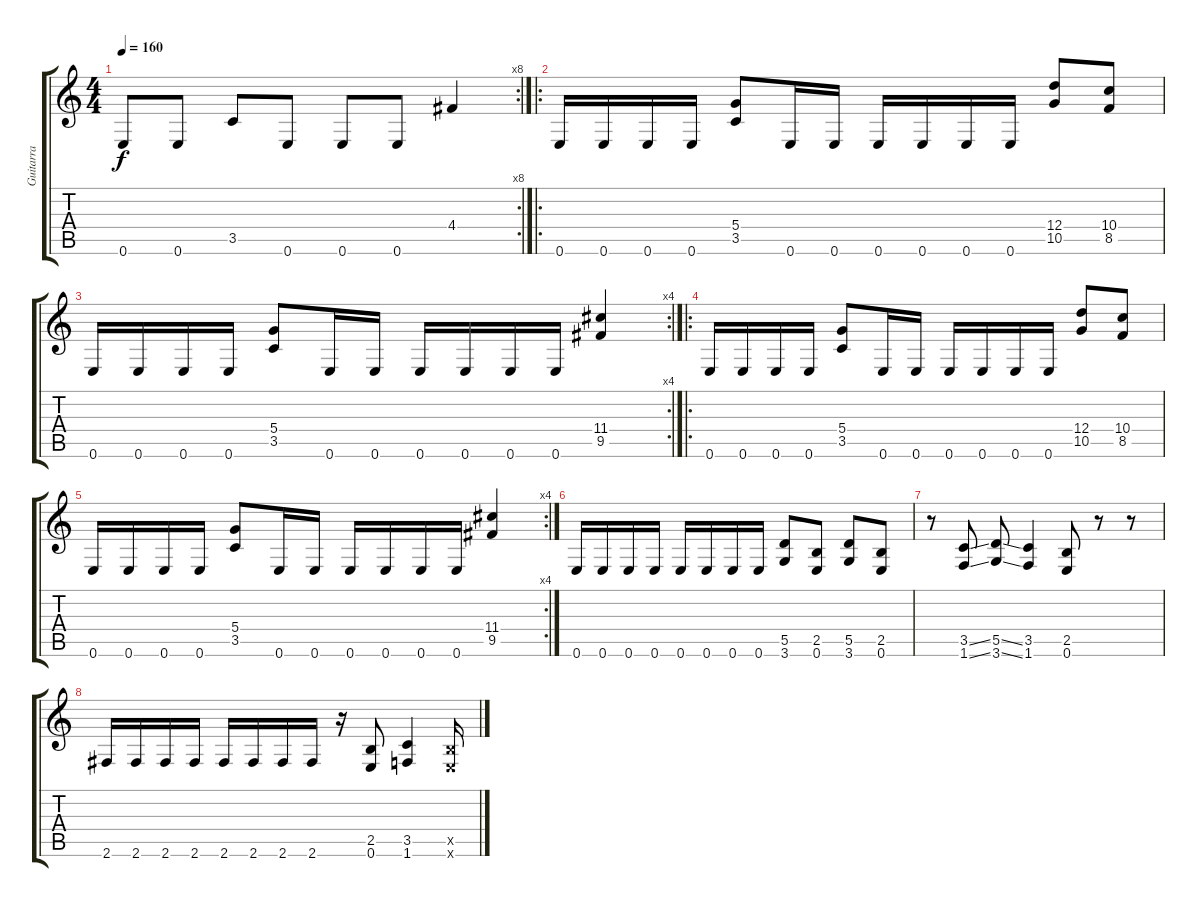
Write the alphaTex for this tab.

\track ("Guitarra" "Guitarra") {instrument distortionguitar}
\staff {score tabs}
\tuning (E4 B3 G3 D3 A2 E2) {hide}
\rc 8
\ts (4 4)
\tempo 160
\clef g2
\ks c
0.6.8{dy f} 0.6.8 3.5.8 0.6.8 0.6.8 0.6.8 4.4.4 |
\ro
0.6.16 0.6.16 0.6.16 0.6.16 (5.4 3.5).8 0.6.16 0.6.16 0.6.16 0.6.16 0.6.16 0.6.16 (12.4 10.5).8 (10.4 8.5).8 |
\rc 4
0.6.16 0.6.16 0.6.16 0.6.16 (5.4 3.5).8 0.6.16 0.6.16 0.6.16 0.6.16 0.6.16 0.6.16 (11.4 9.5).4 |
\ro
0.6.16 0.6.16 0.6.16 0.6.16 (5.4 3.5).8 0.6.16 0.6.16 0.6.16 0.6.16 0.6.16 0.6.16 (12.4 10.5).8 (10.4 8.5).8 |
\rc 4
0.6.16 0.6.16 0.6.16 0.6.16 (5.4 3.5).8 0.6.16 0.6.16 0.6.16 0.6.16 0.6.16 0.6.16 (11.4 9.5).4 |
0.6.16 0.6.16 0.6.16 0.6.16 0.6.16 0.6.16 0.6.16 0.6.16 (5.5 3.6).8 (2.5 0.6).8 (5.5 3.6).8 (2.5 0.6).8 |
r.8 (3.5{ss} 1.6{ss}).8 (5.5{ss} 3.6{ss}).8 (3.5 1.6).4 (2.5 0.6).8 r.8 r.8 |
2.6.16 2.6.16 2.6.16 2.6.16 2.6.16 2.6.16 2.6.16 2.6.16 r.16 (2.5 0.6).8 (3.5 1.6).4 (2.5{x} 0.6{x}).16
